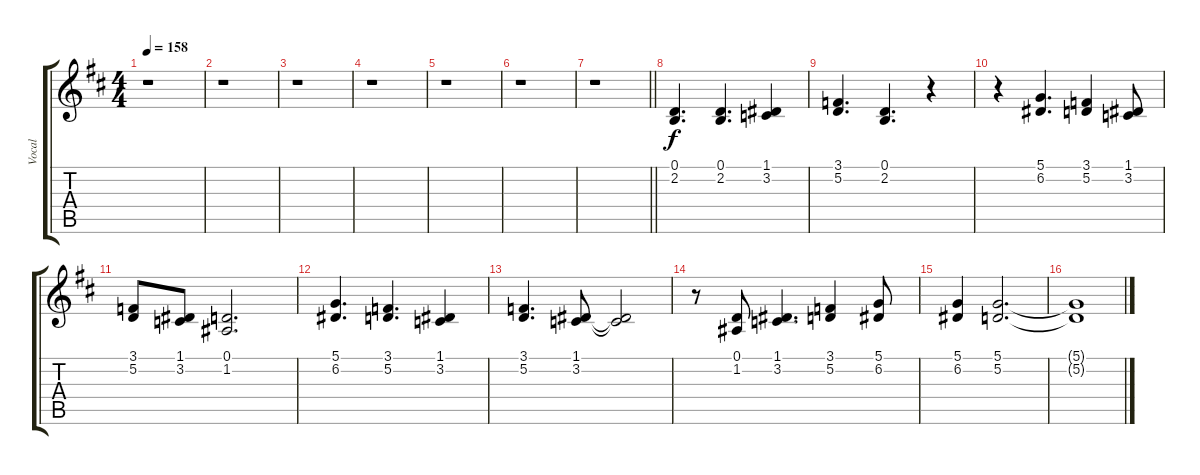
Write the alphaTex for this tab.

\track ("Vocal" "Vocal") {instrument brightacousticpiano}
\staff {score tabs}
\tuning (D4 A3 F3 C3 G2 D2) {hide}
\ts (4 4)
\tempo 158
\clef g2
\ks d
r.1{dy f} |
r.1 |
r.1 |
r.1 |
r.1 |
r.1 |
\barLineRight lightlight
r.1 |
(0.1 2.2).4{d} (0.1 2.2).4{d} (1.1 3.2).4 |
(3.1 5.2).4{d} (0.1 2.2).4{d} r.4 |
r.4 (5.1 6.2).4{d} (3.1 5.2).4 (1.1 3.2).8 |
(3.1 5.2).8 (1.1 3.2).8 (0.1 1.2).2{d} |
(5.1 6.2).4{d} (3.1 5.2).4{d} (1.1 3.2).4 |
(3.1 5.2).4{d} (1.1 3.2).8 (1.1{t} 3.2{t}).2 |
r.8 (0.1 1.2).8 (1.1 3.2).4{d} (3.1 5.2).4 (5.1 6.2).8 |
(5.1 6.2).4 (5.1 5.2).2{d} |
(5.1{t} 5.2{t}).1
